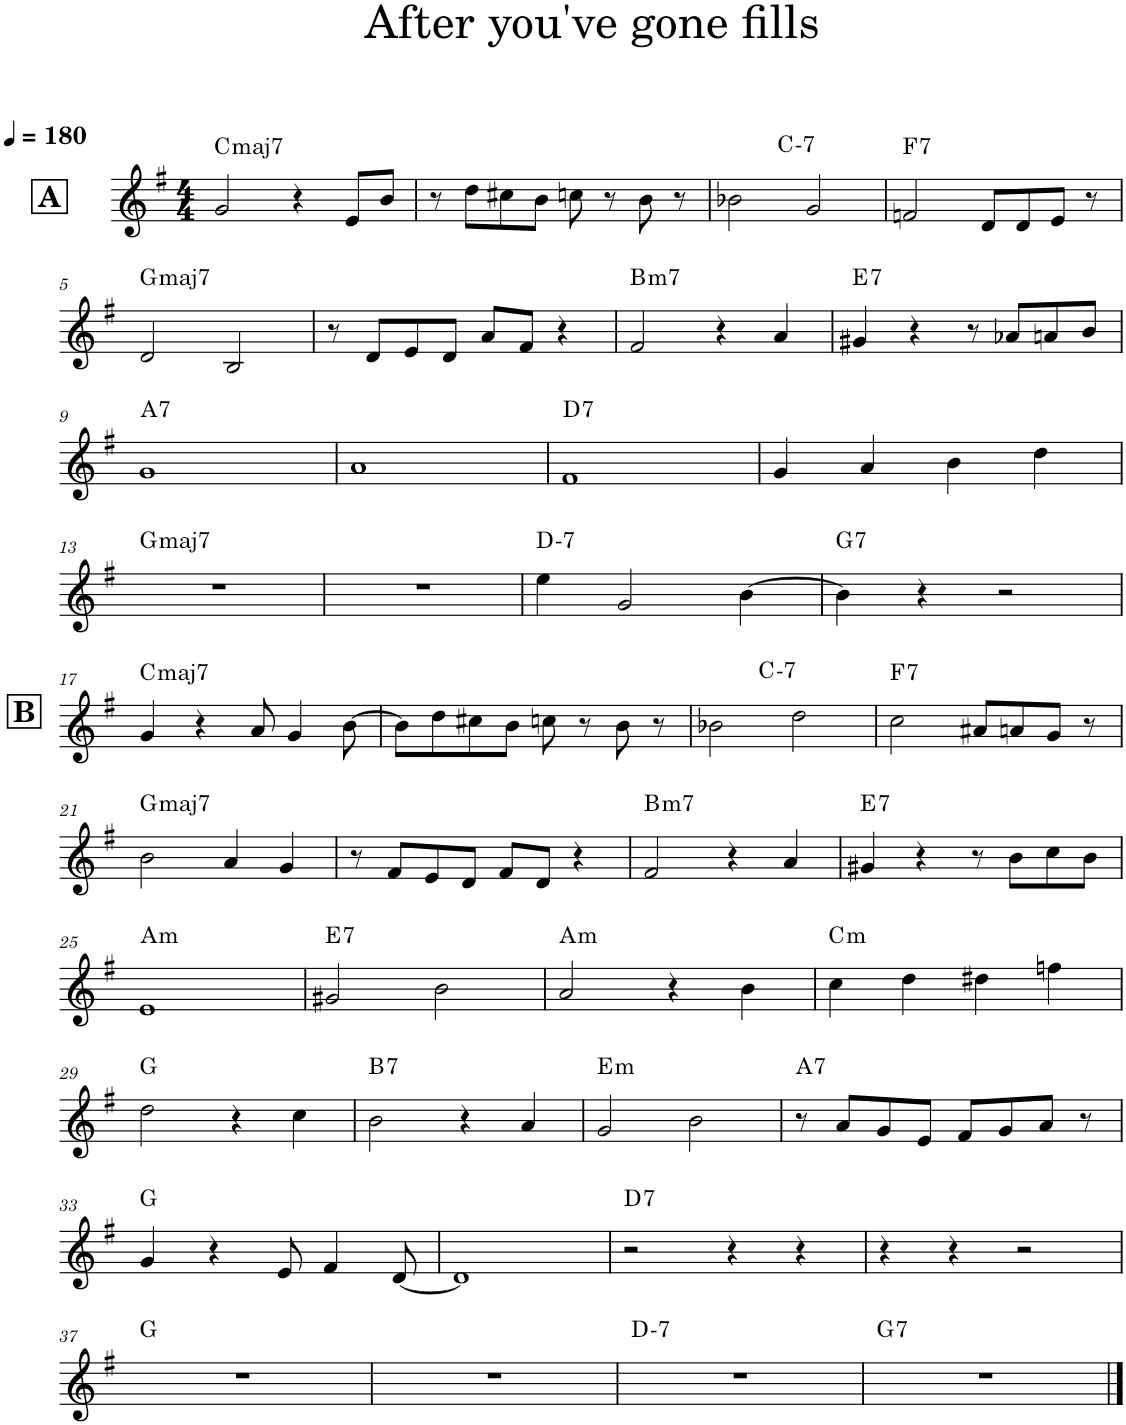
**kern	**harte
*part1	*part1
*staff1	*
*I"Violin	*
*I'Vln.	*
*clefG2	*
*k[f#]	*
*M4/4	*
*MM180	*
!!LO:REH:place=s1:a:B:cj:fs=14:t=A
=1	=1
!	!LO:H:kt=maj7
2g/	C:maj7
4r	.
8e/L	.
8b/J	.
=2	=2
8r	.
8dd\L	.
8cc#X\	.
8b\J	.
8ccn\	.
8r	.
8b\	.
8r	.
=3	=3
!	!LO:H:kt=7
2b-X\	C:min7
2g/	.
=4	=4
!	!LO:H:kt=7
2fn/	F:7
8d/L	.
8d/	.
8e/J	.
8r	.
!!LO:LB:g=z
=5	=5
!	!LO:H:kt=maj7
2d/	G:maj7
2B/	.
=6	=6
8r	.
8d/L	.
8e/	.
8d/J	.
8a/L	.
8f#/J	.
4r	.
=7	=7
!	!LO:H:kt=m7
2f#/	B:min7
4r	.
4a/	.
=8	=8
!	!LO:H:kt=7
4g#X/	E:7
4r	.
8r	.
8a-X/L	.
8an/	.
8b/J	.
!!LO:LB:g=z
=9	=9
!	!LO:H:kt=7
1g	A:7
=10	=10
1a	.
=11	=11
!	!LO:H:kt=7
1f#	D:7
=12	=12
4g/	.
4a/	.
4b\	.
4dd\	.
!!LO:LB:g=z
=13	=13
!	!LO:H:kt=maj7
1r	G:maj7
=14	=14
1r	.
=15	=15
!	!LO:H:kt=7
4ee\	D:min7
2g/	.
[4b\	.
=16	=16
!	!LO:H:kt=7
4b\]	G:7
4r	.
2r	.
!!LO:LB:g=z
!!LO:REH:place=s1:a:B:cj:fs=14:t=B
=17	=17
!	!LO:H:kt=maj7
4g/	C:maj7
4r	.
8a/	.
4g/	.
[8b\	.
=18	=18
8b\L]	.
8dd\	.
8cc#X\	.
8b\J	.
8ccn\	.
8r	.
8b\	.
8r	.
=19	=19
!	!LO:H:kt=7
2b-X\	C:min7
2dd\	.
=20	=20
!	!LO:H:kt=7
2cc\	F:7
8a#X/L	.
8an/	.
8g/J	.
8r	.
!!LO:LB:g=z
=21	=21
!	!LO:H:kt=maj7
2b\	G:maj7
4a/	.
4g/	.
=22	=22
8r	.
8f#/L	.
8e/	.
8d/J	.
8f#/L	.
8d/J	.
4r	.
=23	=23
!	!LO:H:kt=m7
2f#/	B:min7
4r	.
4a/	.
=24	=24
!	!LO:H:kt=7
4g#X/	E:7
4r	.
8r	.
8b\L	.
8cc\	.
8b\J	.
!!LO:LB:g=z
=25	=25
!	!LO:H:kt=m
1e	A:min
=26	=26
!	!LO:H:kt=7
2g#X/	E:7
2b\	.
=27	=27
!	!LO:H:kt=m
2a/	A:min
4r	.
4b\	.
=28	=28
!	!LO:H:kt=m
4cc\	C:min
4dd\	.
4dd#X\	.
4ffn\	.
!!LO:LB:g=z
=29	=29
2dd\	G:maj
4r	.
4cc\	.
=30	=30
!	!LO:H:kt=7
2b\	B:7
4r	.
4a/	.
=31	=31
!	!LO:H:kt=m
2g/	E:min
2b\	.
=32	=32
!	!LO:H:kt=7
8r	A:7
8a/L	.
8g/	.
8e/J	.
8f#/L	.
8g/	.
8a/J	.
8r	.
!!LO:LB:g=z
=33	=33
4g/	G:maj
4r	.
8e/	.
4f#/	.
[8d/	.
=34	=34
1d]	.
=35	=35
!	!LO:H:kt=7
2r	D:7
4r	.
4r	.
=36	=36
4r	.
4r	.
2r	.
!!LO:LB:g=z
=37	=37
1r	G:maj
=38	=38
1r	.
=39	=39
!	!LO:H:kt=7
1r	D:min7
=40	=40
!	!LO:H:kt=7
1r	G:7
==	==
*-	*-
